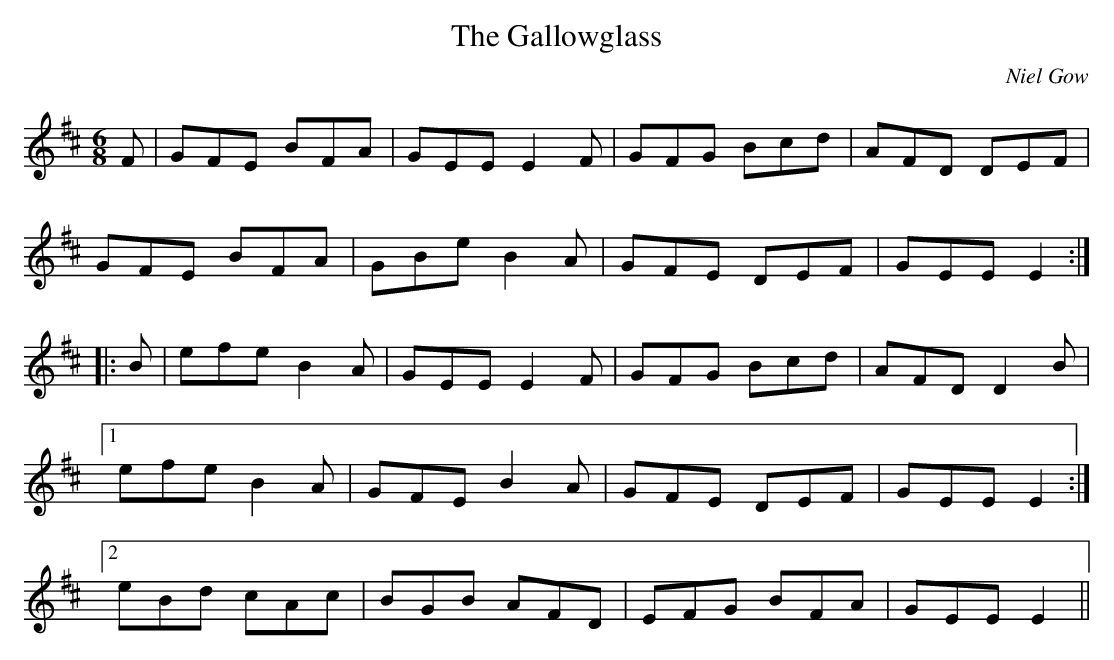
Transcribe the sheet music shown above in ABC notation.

X:1
T:Gallowglass, The
C:Niel Gow
M:6/8
K:Edor
F|GFE BFA|GEE E2F|GFG Bcd|AFD DEF|
GFE BFA|GBe B2A|GFE DEF|GEE E2:|
|:B|efe B2A|GEE E2F|GFG Bcd|AFD D2B|
[1 efe B2A|GFE B2A|GFE DEF|GEE E2:|
[2 eBd cAc|BGB AFD|EFG BFA|GEE E2||
